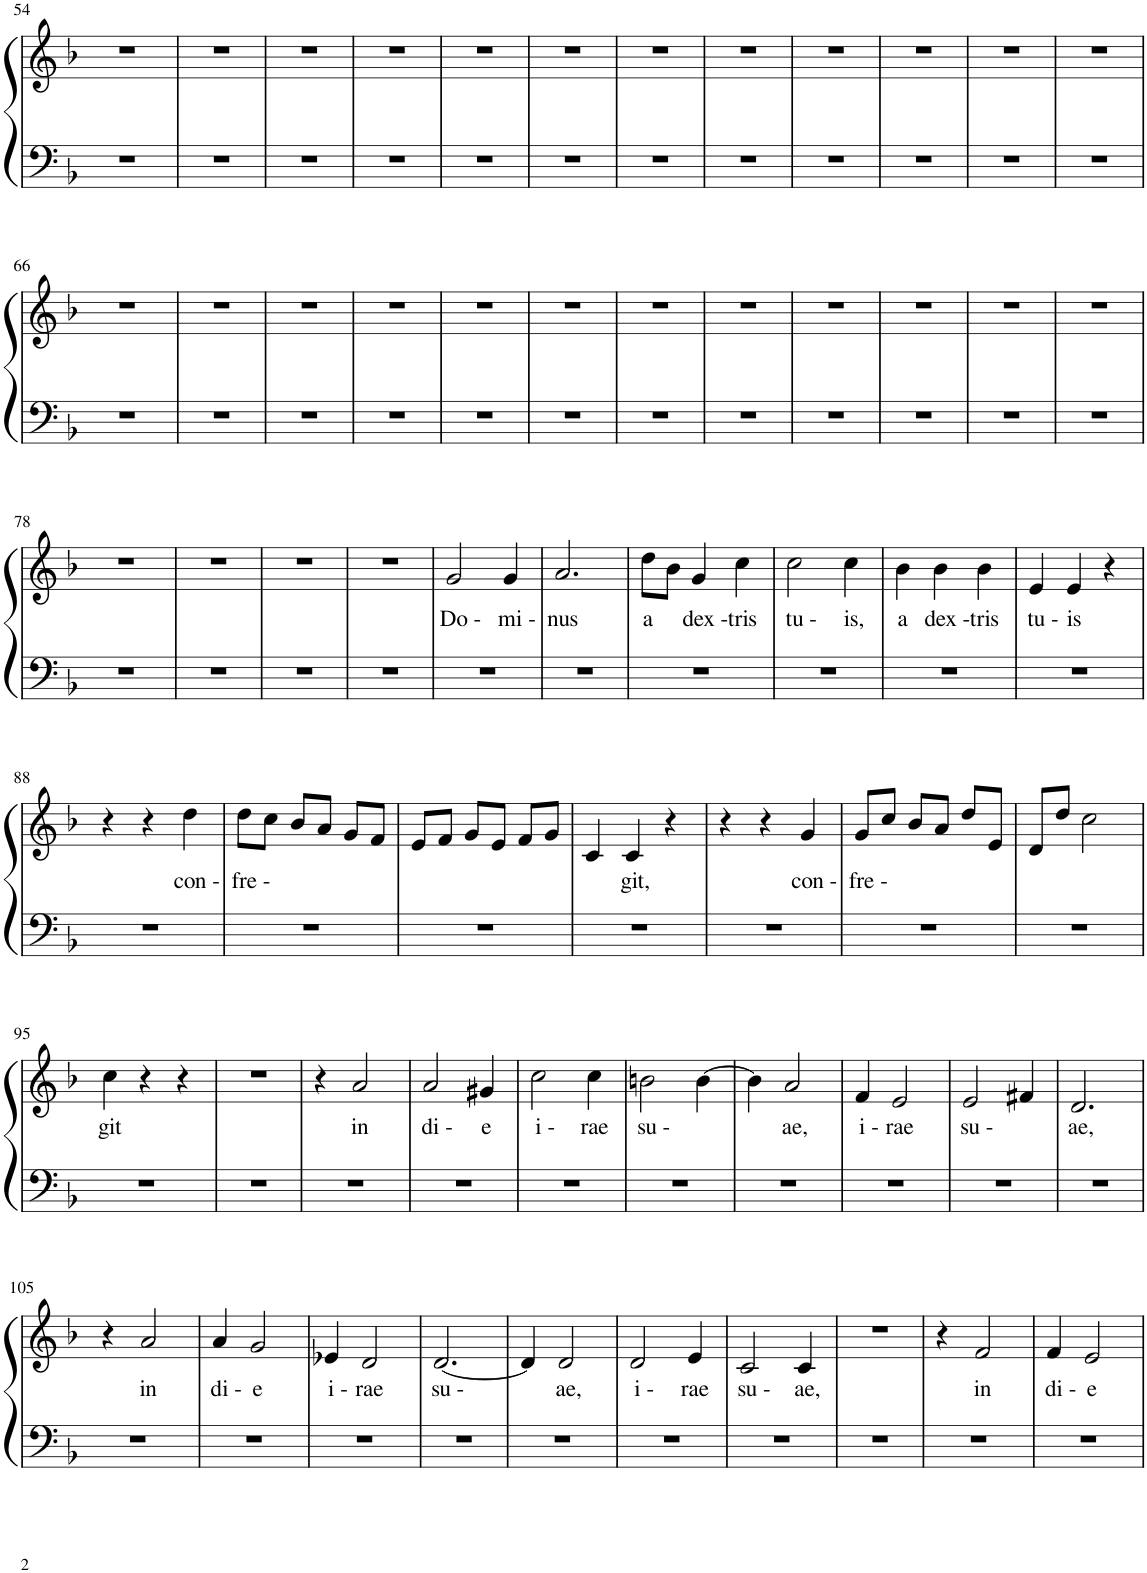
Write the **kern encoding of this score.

**kern	**kern	**text
*part1	*part1	*part1
*staff2	*staff1	*staff1
*I"Piano	*	*
*I'Pno.	*	*
!!LO:PB:g=z
*clefF4	*clefG2	*
*k[b-]	*k[b-]	*
*M3/4	*M3/4	*
=54	=54	=54
2.r	2.r	.
=55	=55	=55
2.r	2.r	.
=56	=56	=56
2.r	2.r	.
=57	=57	=57
2.r	2.r	.
=58	=58	=58
2.r	2.r	.
=59	=59	=59
2.r	2.r	.
=60	=60	=60
2.r	2.r	.
=61	=61	=61
2.r	2.r	.
=62	=62	=62
2.r	2.r	.
=63	=63	=63
2.r	2.r	.
=64	=64	=64
2.r	2.r	.
=65	=65	=65
2.r	2.r	.
!!LO:LB:g=z
=66	=66	=66
2.r	2.r	.
=67	=67	=67
2.r	2.r	.
=68	=68	=68
2.r	2.r	.
=69	=69	=69
2.r	2.r	.
=70	=70	=70
2.r	2.r	.
=71	=71	=71
2.r	2.r	.
=72	=72	=72
2.r	2.r	.
=73	=73	=73
2.r	2.r	.
=74	=74	=74
2.r	2.r	.
=75	=75	=75
2.r	2.r	.
=76	=76	=76
2.r	2.r	.
=77	=77	=77
2.r	2.r	.
!!LO:LB:g=z
=78	=78	=78
2.r	2.r	.
=79	=79	=79
2.r	2.r	.
=80	=80	=80
2.r	2.r	.
=81	=81	=81
2.r	2.r	.
=82	=82	=82
!	!	!LO:LY:b
2.r	2g/	Do -
!	!	!LO:LY:b
.	4g/	mi -
=83	=83	=83
!	!	!LO:LY:b
2.r	2.a/	nus
=84	=84	=84
!	!	!LO:LY:b
2.r	8dd\L	a
.	8b-\J	.
!	!	!LO:LY:b
.	4g/	dex -
!	!	!LO:LY:b
.	4cc\	tris
=85	=85	=85
!	!	!LO:LY:b
2.r	2cc\	tu -
!	!	!LO:LY:b
.	4cc\	is,
=86	=86	=86
!	!	!LO:LY:b
2.r	4b-\	a
!	!	!LO:LY:b
.	4b-\	dex -
!	!	!LO:LY:b
.	4b-\	tris
=87	=87	=87
!	!	!LO:LY:b
2.r	4e/	tu -
!	!	!LO:LY:b
.	4e/	is
.	4r	.
!!LO:LB:g=z
=88	=88	=88
2.r	4r	.
.	4r	.
!	!	!LO:LY:b
.	4dd\	con -
=89	=89	=89
!	!	!LO:LY:b
2.r	8dd\L	fre -
.	8cc\J	.
.	8b-/L	.
.	8a/J	.
.	8g/L	.
.	8f/J	.
=90	=90	=90
2.r	8e/L	.
.	8f/J	.
.	8g/L	.
.	8e/J	.
.	8f/L	.
.	8g/J	.
=91	=91	=91
2.r	4c/	.
!	!	!LO:LY:b
.	4c/	git,
.	4r	.
=92	=92	=92
2.r	4r	.
.	4r	.
!	!	!LO:LY:b
.	4g/	con -
=93	=93	=93
!	!	!LO:LY:b
2.r	8g/L	fre -
.	8cc/J	.
.	8b-/L	.
.	8a/J	.
.	8dd/L	.
.	8e/J	.
=94	=94	=94
2.r	8d/L	.
.	8dd/J	.
.	2cc\	.
!!LO:LB:g=z
=95	=95	=95
!	!	!LO:LY:b
2.r	4cc\	git
.	4r	.
.	4r	.
=96	=96	=96
2.r	2.r	.
=97	=97	=97
2.r	4r	.
!	!	!LO:LY:b
.	2a/	in
=98	=98	=98
!	!	!LO:LY:b
2.r	2a/	di -
!	!	!LO:LY:b
.	4g#X/	e
=99	=99	=99
!	!	!LO:LY:b
2.r	2cc\	i -
!	!	!LO:LY:b
.	4cc\	rae
=100	=100	=100
!	!	!LO:LY:b
2.r	2bn\	su -
.	[4b\	.
=101	=101	=101
2.r	4b\]	.
!	!	!LO:LY:b
.	2a/	ae,
=102	=102	=102
!	!	!LO:LY:b
2.r	4f/	i -
!	!	!LO:LY:b
.	2e/	rae
=103	=103	=103
!	!	!LO:LY:b
2.r	2e/	su -
.	4f#X/	.
=104	=104	=104
!	!	!LO:LY:b
2.r	2.d/	ae,
!!LO:LB:g=z
=105	=105	=105
2.r	4r	.
!	!	!LO:LY:b
.	2a/	in
=106	=106	=106
!	!	!LO:LY:b
2.r	4a/	di -
!	!	!LO:LY:b
.	2g/	e
=107	=107	=107
!	!	!LO:LY:b
2.r	4e-X/	i -
!	!	!LO:LY:b
.	2d/	rae
=108	=108	=108
!	!	!LO:LY:b
2.r	[2.d/	su -
=109	=109	=109
2.r	4d/]	.
!	!	!LO:LY:b
.	2d/	ae,
=110	=110	=110
!	!	!LO:LY:b
2.r	2d/	i -
!	!	!LO:LY:b
.	4e/	rae
=111	=111	=111
!	!	!LO:LY:b
2.r	2c/	su -
!	!	!LO:LY:b
.	4c/	ae,
=112	=112	=112
2.r	2.r	.
=113	=113	=113
2.r	4r	.
!	!	!LO:LY:b
.	2f/	in
=114	=114	=114
!	!	!LO:LY:b
2.r	4f/	di -
!	!	!LO:LY:b
.	2e/	e
=	=	=
*-	*-	*-
